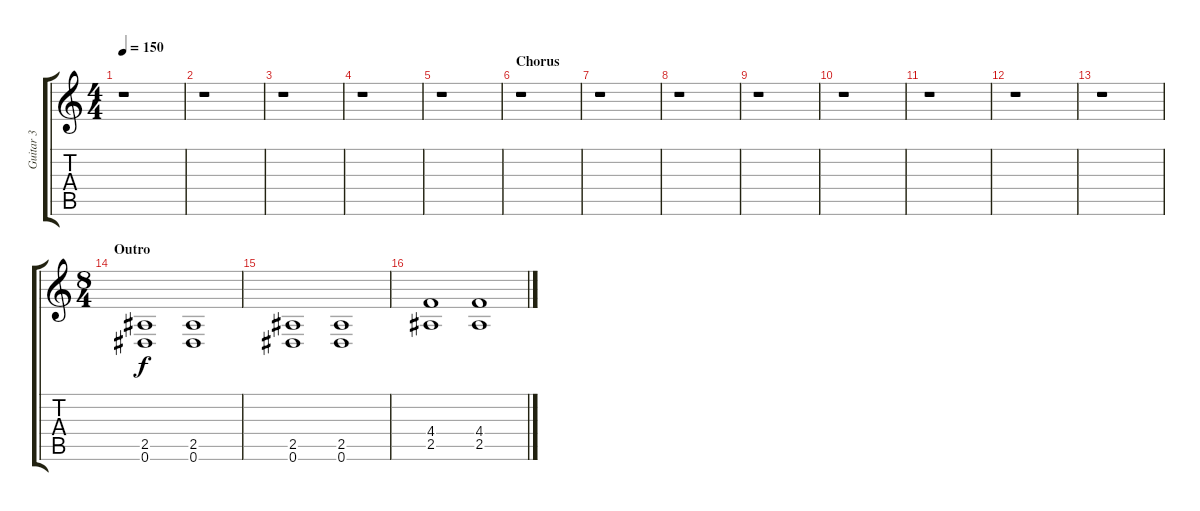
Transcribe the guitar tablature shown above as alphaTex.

\track ("Guitar 3" "Guitar 3") {instrument distortionguitar}
\staff {score tabs}
\tuning (Eb4 Bb3 Gb3 Db3 Ab2 Eb2) {hide}
\ts (4 4)
\tempo 150
\clef g2
\ks c
r.1{dy f} |
r.1 |
r.1 |
r.1 |
r.1 |
\section ("" "Chorus")
r.1 |
r.1 |
r.1 |
r.1 |
r.1 |
r.1 |
r.1 |
r.1 |
\ts (8 4)
\section ("" "Outro")
(2.5 0.6).1 (2.5 0.6).1 |
(2.5 0.6).1 (2.5 0.6).1 |
(4.4 2.5).1 (4.4 2.5).1
